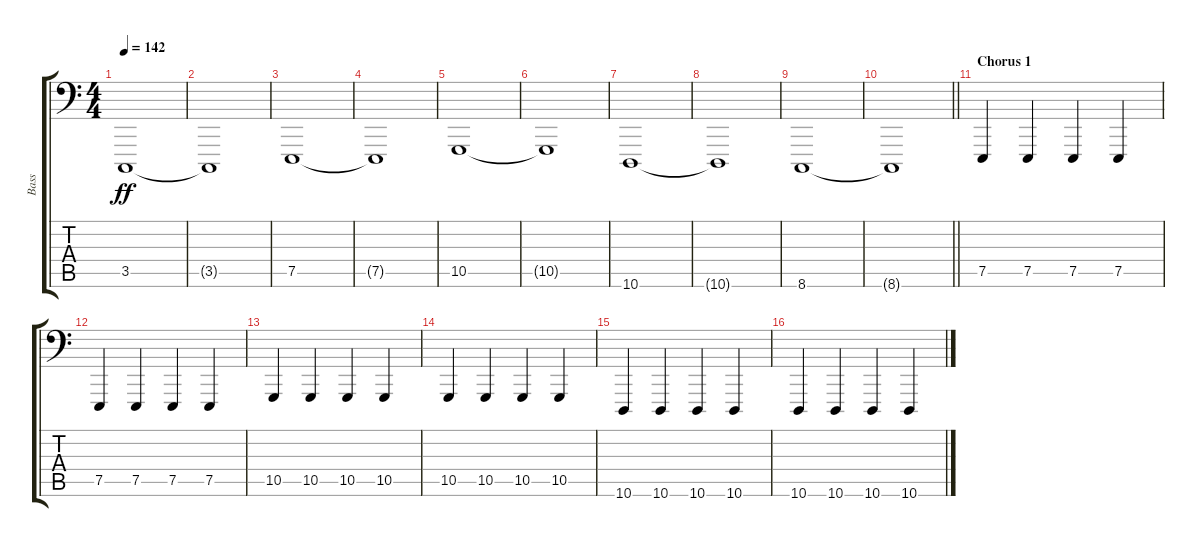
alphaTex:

\track ("Bass" "Bass") {instrument stringensemble1}
\staff {score tabs}
\tuning (E2 B1 G1 D1 A0 E0) {hide}
\ts (4 4)
\tempo 142
\clef f4
\ks c
3.5.1{dy ff} |
3.5{t}.1 |
7.5.1 |
7.5{t}.1 |
10.5.1 |
10.5{t}.1 |
10.6.1 |
10.6{t}.1 |
8.6.1 |
\barLineRight lightlight
8.6{t}.1 |
\section ("" "Chorus 1")
7.5.4{instrument acousticbass} 7.5.4 7.5.4 7.5.4 |
7.5.4 7.5.4 7.5.4 7.5.4 |
10.5.4 10.5.4 10.5.4 10.5.4 |
10.5.4 10.5.4 10.5.4 10.5.4 |
10.6.4 10.6.4 10.6.4 10.6.4 |
10.6.4 10.6.4 10.6.4 10.6.4
